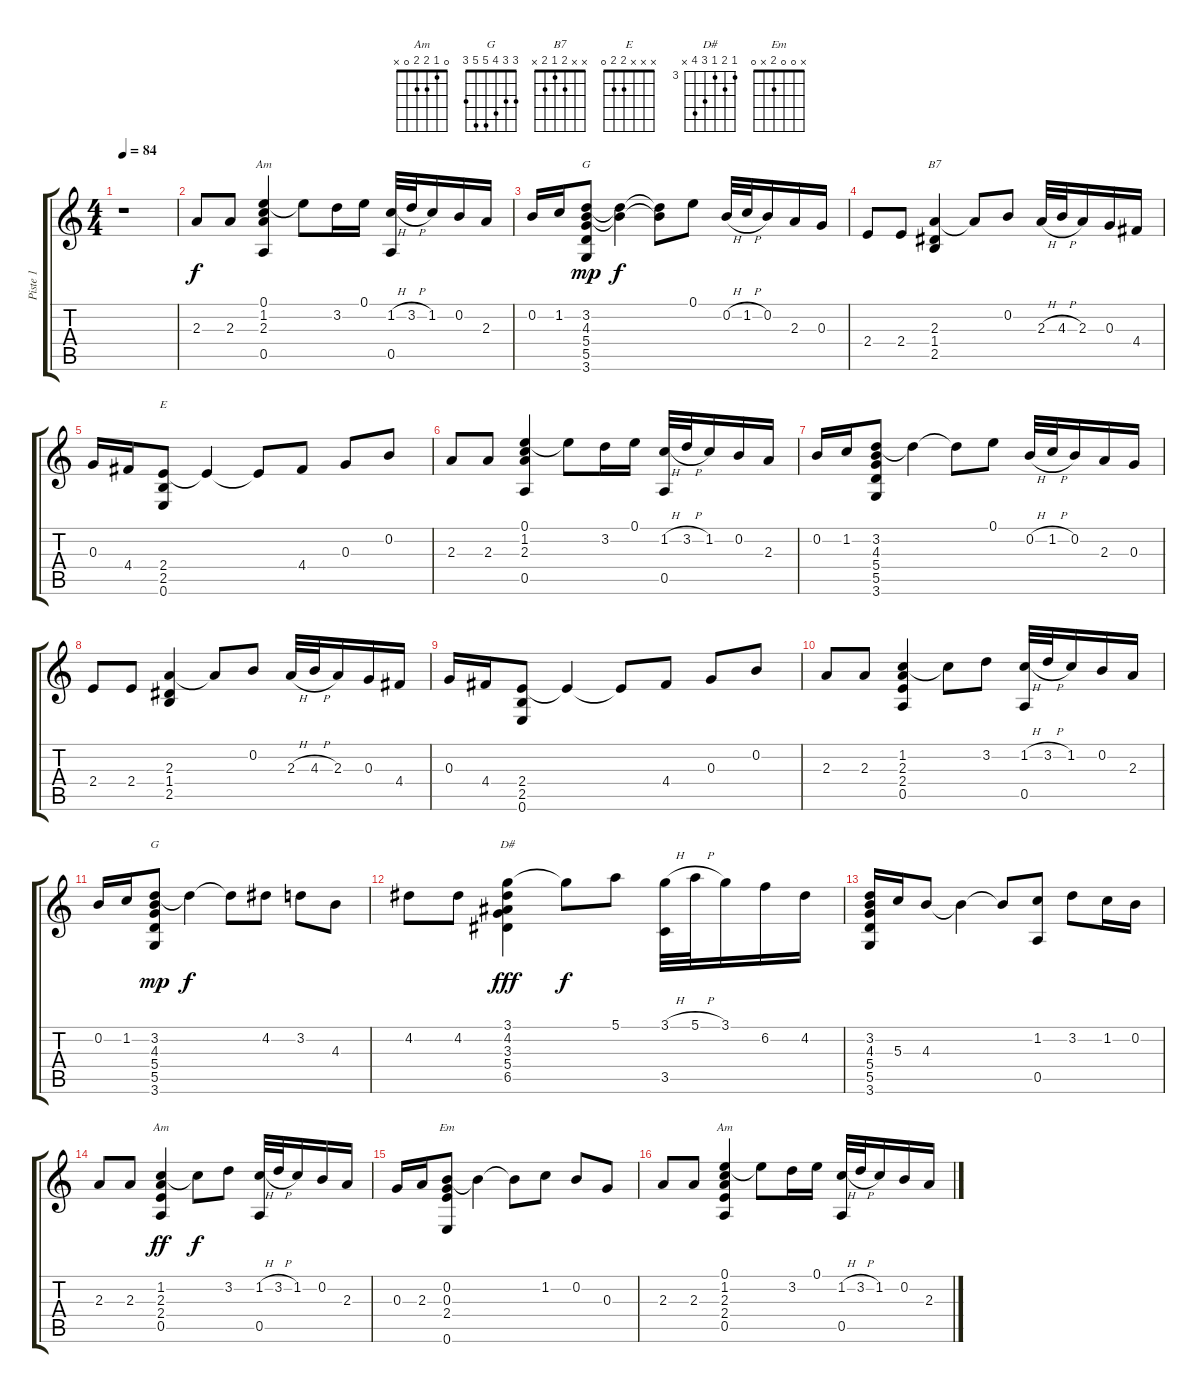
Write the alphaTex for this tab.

\track ("Piste 1" "Piste 1") {instrument acousticguitarnylon}
\staff {score tabs}
\tuning (E4 B3 G3 D3 A2 E2) {hide}
\chord ("Am" 0 1 2 x 0 x)
\chord ("G" x 3 4 5 5 3)
\chord ("B7" x x 2 1 2 x)
\chord ("E" x x x 2 2 0)
\chord ("G" 3 3 4 5 5 3)
\chord ("D#" 3 4 3 5 6 x) {firstfret 3}
\chord ("Am" x 1 2 2 0 x)
\chord ("Em" x 0 0 2 x 0)
\chord ("Am" 0 1 2 2 0 x)
\ts (4 4)
\tempo 84
\clef g2
\ks c
r.1{dy f instrument acousticguitarnylon} |
2.3.8 2.3.8 (0.1 1.2 2.3 0.5).4{ch "Am"} 0.1{t}.8 3.2.16 0.1.16 (1.2{h} 0.5).32 3.2{h}.32 1.2.16 0.2.16 2.3.16 |
0.2.16 1.2.16 (3.2 4.3 5.4 5.5 3.6).8{ch "G" dy mp} (3.2{t} 4.3{t}).4{dy f} (3.2{t} 4.3{t}).8 0.1.8 0.2{h}.32 1.2{h}.32 0.2.16 2.3.16 0.3.16 |
2.4.8 2.4.8 (2.3 1.4 2.5).4{ch "B7"} 2.3{t}.8 0.2.8 2.3{h}.32 4.3{h}.32 2.3.16 0.3.16 4.4.16 |
0.3.16 4.4.16 (2.4 2.5 0.6).8{ch "E"} 2.4{t}.4 2.4{t}.8 4.4.8 0.3.8 0.2.8 |
2.3.8 2.3.8 (0.1 1.2 2.3 0.5).4 0.1{t}.8 3.2.16 0.1.16 (1.2{h} 0.5).32 3.2{h}.32 1.2.16 0.2.16 2.3.16 |
0.2.16 1.2.16 (3.2 4.3 5.4 5.5 3.6).8 3.2{t}.4 3.2{t}.8 0.1.8 0.2{h}.32 1.2{h}.32 0.2.16 2.3.16 0.3.16 |
2.4.8 2.4.8 (2.3 1.4 2.5).4 2.3{t}.8 0.2.8 2.3{h}.32 4.3{h}.32 2.3.16 0.3.16 4.4.16 |
0.3.16 4.4.16 (2.4 2.5 0.6).8 2.4{t}.4 2.4{t}.8 4.4.8 0.3.8 0.2.8 |
2.3.8 2.3.8 (1.2 2.3 2.4 0.5).4 1.2{t}.8 3.2.8 (1.2{h} 0.5).32 3.2{h}.32 1.2.16 0.2.16 2.3.16 |
0.2.16 1.2.16 (3.2 4.3 5.4 5.5 3.6).8{ch "G" dy mp} 3.2{t}.4{dy f} 3.2{t}.8 4.2.8 3.2.8 4.3.8 |
4.2.8 4.2.8 (3.1 4.2 3.3 5.4 6.5).4{ch "D#" dy fff} 3.1{t}.8{dy f} 5.1.8 (3.1{h} 3.5).32 5.1{h}.32 3.1.16 6.2.16 4.2.16 |
(3.2 4.3 5.4 5.5 3.6).16 5.3.16 4.3.8 4.3{t}.4 4.3{t}.8 (1.2 0.5).8 3.2.8 1.2.16 0.2.16 |
2.3.8 2.3.8 (1.2 2.3 2.4 0.5).4{ch "Am" dy ff} 1.2{t}.8{dy f} 3.2.8 (1.2{h} 0.5).32 3.2{h}.32 1.2.16 0.2.16 2.3.16 |
0.3.16 2.3.16 (0.2 0.3 2.4 0.6).8{ch "Em"} 0.2{t}.4 0.2{t}.8 1.2.8 0.2.8 0.3.8 |
2.3.8 2.3.8 (0.1 1.2 2.3 2.4 0.5).4{ch "Am"} 0.1{t}.8 3.2.16 0.1.16 (1.2{h} 0.5).32 3.2{h}.32 1.2.16 0.2.16 2.3.16
